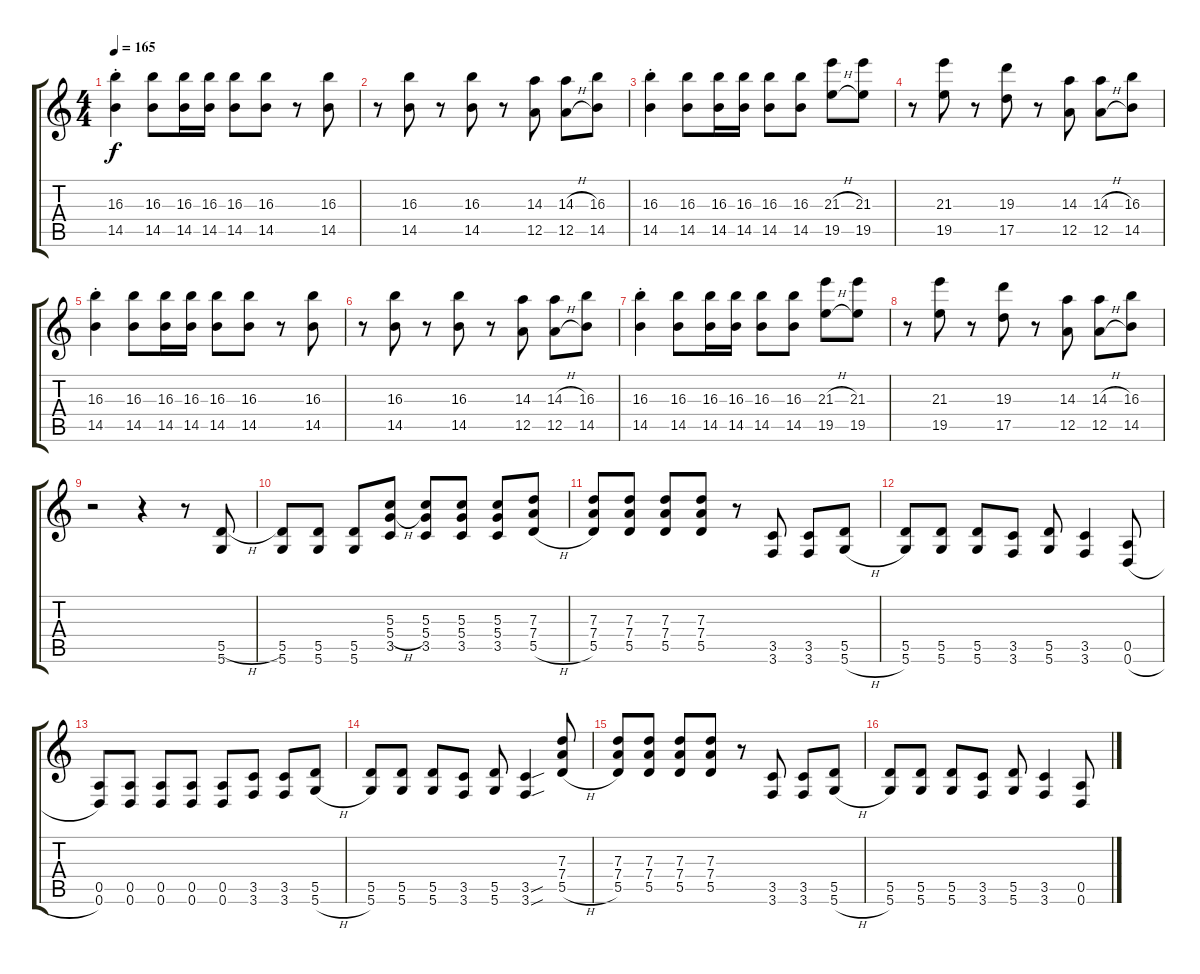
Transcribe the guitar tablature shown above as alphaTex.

\track "" {instrument distortionguitar}
\staff {score tabs}
\tuning (E4 B3 G3 D3 A2 D2) {hide}
\ts (4 4)
\tempo 165
\clef g2
\ks c
(16.3 14.5{st}).4{dy f} (16.3 14.5).8 (16.3 14.5).16 (16.3 14.5).16 (16.3 14.5).8 (16.3 14.5).8 r.8 (16.3 14.5).8 |
r.8 (16.3 14.5).8 r.8 (16.3 14.5).8 r.8 (14.3 12.5).8 (14.3{h} 12.5{h}).8 (16.3 14.5).8 |
(16.3 14.5{st}).4 (16.3 14.5).8 (16.3 14.5).16 (16.3 14.5).16 (16.3 14.5).8 (16.3 14.5).8 (21.3{h} 19.5{h}).8 (21.3 19.5).8 |
r.8 (21.3 19.5).8 r.8 (19.3 17.5).8 r.8 (14.3 12.5).8 (14.3{h} 12.5{h}).8 (16.3 14.5).8 |
(16.3 14.5{st}).4 (16.3 14.5).8 (16.3 14.5).16 (16.3 14.5).16 (16.3 14.5).8 (16.3 14.5).8 r.8 (16.3 14.5).8 |
r.8 (16.3 14.5).8 r.8 (16.3 14.5).8 r.8 (14.3 12.5).8 (14.3{h} 12.5{h}).8 (16.3 14.5).8 |
(16.3 14.5{st}).4 (16.3 14.5).8 (16.3 14.5).16 (16.3 14.5).16 (16.3 14.5).8 (16.3 14.5).8 (21.3{h} 19.5{h}).8 (21.3 19.5).8 |
r.8 (21.3 19.5).8 r.8 (19.3 17.5).8 r.8 (14.3 12.5).8 (14.3{h} 12.5{h}).8 (16.3 14.5).8 |
r.2 r.4 r.8 (5.5{h} 5.6).8 |
(5.5 5.6).8 (5.5 5.6).8 (5.5 5.6).8 (5.3 5.4{h} 3.5).8 (5.3 5.4 3.5).8 (5.3 5.4 3.5).8 (5.3 5.4 3.5).8 (7.3 7.4 5.5{h}).8 |
(7.3 7.4 5.5).8 (7.3 7.4 5.5).8 (7.3 7.4 5.5).8 (7.3 7.4 5.5).8 r.8 (3.5 3.6).8 (3.5 3.6).8 (5.5 5.6{h}).8 |
(5.5 5.6).8 (5.5 5.6).8 (5.5 5.6).8 (3.5 3.6).8 (5.5 5.6).8 (3.5 3.6).4 (0.5 0.6{h}).8 |
(0.5 0.6).8 (0.5 0.6).8 (0.5 0.6).8 (0.5 0.6).8 (0.5 0.6).8 (3.5 3.6).8 (3.5 3.6).8 (5.5 5.6{h}).8 |
(5.5 5.6).8 (5.5 5.6).8 (5.5 5.6).8 (3.5 3.6).8 (5.5 5.6).8 (3.5{sou} 3.6{sou}).4 (7.3 7.4 5.5{h}).8 |
(7.3 7.4 5.5).8 (7.3 7.4 5.5).8 (7.3 7.4 5.5).8 (7.3 7.4 5.5).8 r.8 (3.5 3.6).8 (3.5 3.6).8 (5.5 5.6{h}).8 |
(5.5 5.6).8 (5.5 5.6).8 (5.5 5.6).8 (3.5 3.6).8 (5.5 5.6).8 (3.5 3.6).4 (0.5 0.6{h}).8
